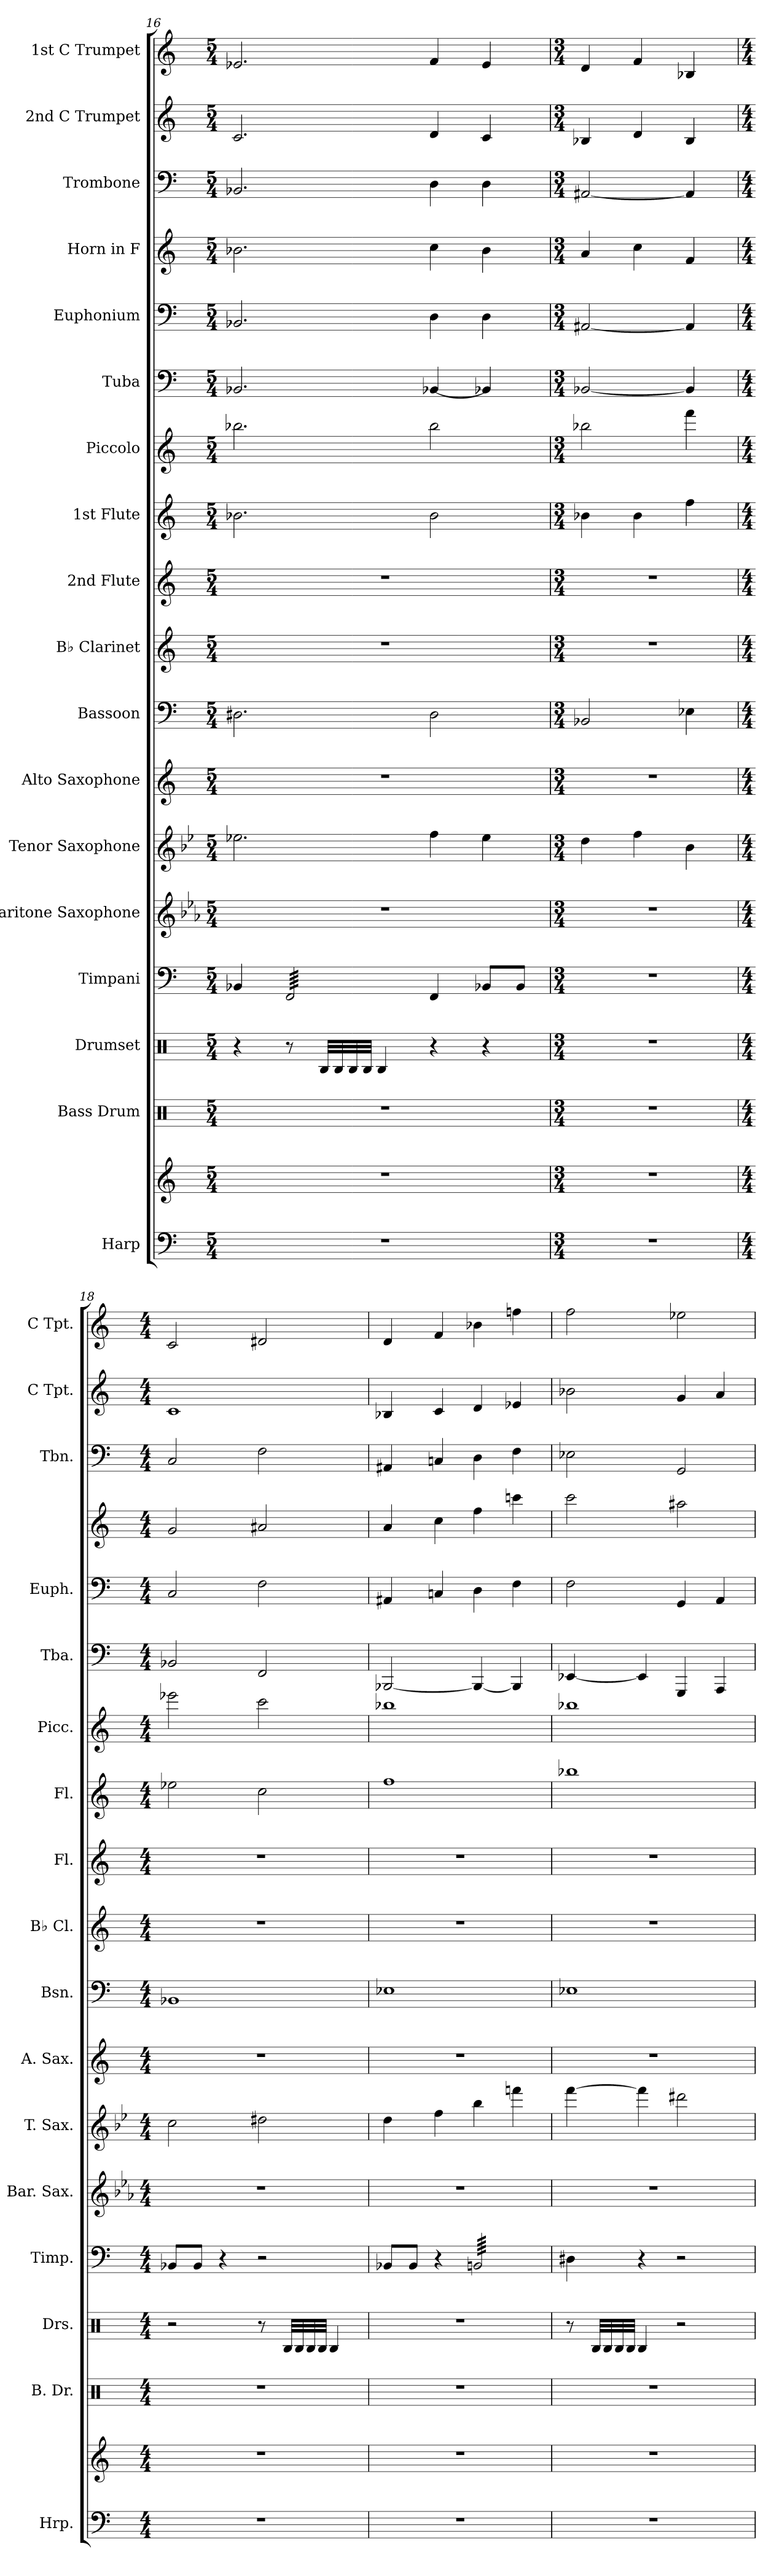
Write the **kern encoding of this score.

**kern	**kern	**kern	**kern	**kern	**kern	**kern	**kern	**kern	**kern	**kern	**kern	**kern	**kern	**kern	**kern	**kern	**kern	**kern
*part18	*part18	*part17	*part16	*part15	*part14	*part13	*part12	*part11	*part10	*part9	*part8	*part7	*part6	*part5	*part4	*part3	*part2	*part1
*staff19	*staff18	*staff17	*staff16	*staff15	*staff14	*staff13	*staff12	*staff11	*staff10	*staff9	*staff8	*staff7	*staff6	*staff5	*staff4	*staff3	*staff2	*staff1
*I"Harp	*	*I"Bass Drum	*I"Drumset	*I"Timpani	*I"Baritone Saxophone	*I"Tenor Saxophone	*I"Alto Saxophone	*I"Bassoon	*I"B♭ Clarinet	*I"2nd Flute	*I"1st Flute	*I"Piccolo	*I"Tuba	*I"Euphonium	*I"Horn in F	*I"Trombone	*I"2nd C Trumpet	*I"1st C Trumpet
*I'Hrp.	*	*I'B. Dr.	*I'Drs.	*I'Timp.	*I'Bar. Sax.	*I'T. Sax.	*I'A. Sax.	*I'Bsn.	*I'B♭ Cl.	*I'Fl.	*I'Fl.	*I'Picc.	*I'Tba.	*I'Euph.	*	*I'Tbn.	*I'C Tpt.	*I'C Tpt.
*clefF4	*clefG2	*clefX	*clefX	*clefF4	*clefG2	*clefG2	*clefG2	*clefF4	*clefG2	*clefG2	*clefG2	*clefG2	*clefF4	*clefF4	*clefG2	*clefF4	*clefG2	*clefG2
*	*	*	*	*	*ITrd12c21	*ITrd8c14	*ITrd5c9	*	*ITrd1c2	*	*	*ITrd-7c-12	*	*	*ITrd4c7	*	*	*
*k[]	*k[]	*k[]	*k[]	*k[]	*k[b-e-a-]	*k[b-e-]	*k[b-e-a-]	*k[]	*k[b-e-]	*k[]	*k[]	*k[]	*k[]	*k[]	*k[b-]	*k[]	*k[]	*k[]
*M5/4	*M5/4	*M5/4	*M5/4	*M5/4	*M5/4	*M5/4	*M5/4	*M5/4	*M5/4	*M5/4	*M5/4	*M5/4	*M5/4	*M5/4	*M5/4	*M5/4	*M5/4	*M5/4
=16	=16	=16	=16	=16	=16	=16	=16	=16	=16	=16	=16	=16	=16	=16	=16	=16	=16	=16
4%5r	4%5r	4%5r	4r	4BB-X/	4%5r	2.e-X\	4%5r	2.D#X\	4%5r	4%5r	2.b-X\	2.bbb-X\	2.BB-X/	2.BB-X/	2.e-X\	2.BB-X/	2.c/	2.e-X/
*	*	*	*	*tremolo	*	*	*	*	*	*	*	*	*	*	*	*	*	*
.	.	.	8r	64FF/LLLL	.	.	.	.	.	.	.	.	.	.	.	.	.	.
.	.	.	.	64FF/	.	.	.	.	.	.	.	.	.	.	.	.	.	.
.	.	.	.	64FF/	.	.	.	.	.	.	.	.	.	.	.	.	.	.
.	.	.	.	64FF/	.	.	.	.	.	.	.	.	.	.	.	.	.	.
.	.	.	.	64FF/	.	.	.	.	.	.	.	.	.	.	.	.	.	.
.	.	.	.	64FF/	.	.	.	.	.	.	.	.	.	.	.	.	.	.
.	.	.	.	64FF/	.	.	.	.	.	.	.	.	.	.	.	.	.	.
.	.	.	.	64FF/	.	.	.	.	.	.	.	.	.	.	.	.	.	.
.	.	.	32RB/LLL	64FF/	.	.	.	.	.	.	.	.	.	.	.	.	.	.
.	.	.	.	64FF/	.	.	.	.	.	.	.	.	.	.	.	.	.	.
.	.	.	32RB/	64FF/	.	.	.	.	.	.	.	.	.	.	.	.	.	.
.	.	.	.	64FF/	.	.	.	.	.	.	.	.	.	.	.	.	.	.
.	.	.	32RB/	64FF/	.	.	.	.	.	.	.	.	.	.	.	.	.	.
.	.	.	.	64FF/	.	.	.	.	.	.	.	.	.	.	.	.	.	.
.	.	.	32RB/JJJ	64FF/	.	.	.	.	.	.	.	.	.	.	.	.	.	.
.	.	.	.	64FF/	.	.	.	.	.	.	.	.	.	.	.	.	.	.
.	.	.	4RB/	64FF/	.	.	.	.	.	.	.	.	.	.	.	.	.	.
.	.	.	.	64FF/	.	.	.	.	.	.	.	.	.	.	.	.	.	.
.	.	.	.	64FF/	.	.	.	.	.	.	.	.	.	.	.	.	.	.
.	.	.	.	64FF/	.	.	.	.	.	.	.	.	.	.	.	.	.	.
.	.	.	.	64FF/	.	.	.	.	.	.	.	.	.	.	.	.	.	.
.	.	.	.	64FF/	.	.	.	.	.	.	.	.	.	.	.	.	.	.
.	.	.	.	64FF/	.	.	.	.	.	.	.	.	.	.	.	.	.	.
.	.	.	.	64FF/	.	.	.	.	.	.	.	.	.	.	.	.	.	.
.	.	.	.	64FF/	.	.	.	.	.	.	.	.	.	.	.	.	.	.
.	.	.	.	64FF/	.	.	.	.	.	.	.	.	.	.	.	.	.	.
.	.	.	.	64FF/	.	.	.	.	.	.	.	.	.	.	.	.	.	.
.	.	.	.	64FF/	.	.	.	.	.	.	.	.	.	.	.	.	.	.
.	.	.	.	64FF/	.	.	.	.	.	.	.	.	.	.	.	.	.	.
.	.	.	.	64FF/	.	.	.	.	.	.	.	.	.	.	.	.	.	.
.	.	.	.	64FF/	.	.	.	.	.	.	.	.	.	.	.	.	.	.
.	.	.	.	64FF/JJJJ	.	.	.	.	.	.	.	.	.	.	.	.	.	.
*	*	*	*	*Xtremolo	*	*	*	*	*	*	*	*	*	*	*	*	*	*
.	.	.	4r	4FF/	.	4f\	.	2D#\	.	.	2b-\	2bbb-\	[4BB-X/	4D\	4f\	4D\	4d/	4f/
.	.	.	4r	8BB-X/L	.	4e-\	.	.	.	.	.	.	4BB-X/]	4D\	4e-\	4D\	4c/	4e-/
.	.	.	.	8BB-/J	.	.	.	.	.	.	.	.	.	.	.	.	.	.
!!LO:PB:g=z
=17	=17	=17	=17	=17	=17	=17	=17	=17	=17	=17	=17	=17	=17	=17	=17	=17	=17	=17
*M3/4	*M3/4	*M3/4	*M3/4	*M3/4	*M3/4	*M3/4	*M3/4	*M3/4	*M3/4	*M3/4	*M3/4	*M3/4	*M3/4	*M3/4	*M3/4	*M3/4	*M3/4	*M3/4
2.r	2.r	2.r	2.r	2.r	2.r	4d\	2.r	2BB-X/	2.r	2.r	4b-X\	2bbb-X\	[2BB-X/	[2AA#X/	4d/	[2AA#X/	4B-X/	4d/
.	.	.	.	.	.	4f\	.	.	.	.	4b-\	.	.	.	4f\	.	4d/	4f/
.	.	.	.	.	.	4B-\	.	4E-X\	.	.	4ff\	4ffff\	4BB-/]	4AA#/]	4B-/	4AA#/]	4B-/	4B-X/
=18	=18	=18	=18	=18	=18	=18	=18	=18	=18	=18	=18	=18	=18	=18	=18	=18	=18	=18
*M4/4	*M4/4	*M4/4	*M4/4	*M4/4	*M4/4	*M4/4	*M4/4	*M4/4	*M4/4	*M4/4	*M4/4	*M4/4	*M4/4	*M4/4	*M4/4	*M4/4	*M4/4	*M4/4
1r	1r	1r	2r	8BB-X/L	1r	2c\	1r	1BB-X	1r	1r	2ee-X\	2eeee-X\	2BB-X/	2C/	2c/	2C/	1c	2c/
.	.	.	.	8BB-/J	.	.	.	.	.	.	.	.	.	.	.	.	.	.
.	.	.	.	4r	.	.	.	.	.	.	.	.	.	.	.	.	.	.
.	.	.	8r	2r	.	2d#X\	.	.	.	.	2cc\	2cccc\	2FF/	2F\	2d#X/	2F\	.	2d#X/
.	.	.	32RB/LLL	.	.	.	.	.	.	.	.	.	.	.	.	.	.	.
.	.	.	32RB/	.	.	.	.	.	.	.	.	.	.	.	.	.	.	.
.	.	.	32RB/	.	.	.	.	.	.	.	.	.	.	.	.	.	.	.
.	.	.	32RB/JJJ	.	.	.	.	.	.	.	.	.	.	.	.	.	.	.
.	.	.	4RB/	.	.	.	.	.	.	.	.	.	.	.	.	.	.	.
=19	=19	=19	=19	=19	=19	=19	=19	=19	=19	=19	=19	=19	=19	=19	=19	=19	=19	=19
1r	1r	1r	1r	8BB-X/L	1r	4d\	1r	1E-X	1r	1r	1ff	1bbb-X	[2BBB-X/	4AA#X/	4d/	4AA#X/	4B-X/	4d/
.	.	.	.	8BB-/J	.	.	.	.	.	.	.	.	.	.	.	.	.	.
.	.	.	.	4r	.	4f\	.	.	.	.	.	.	.	4Cn/	4f\	4Cn/	4c/	4f/
*	*	*	*	*tremolo	*	*	*	*	*	*	*	*	*	*	*	*	*	*
.	.	.	.	64BBn/LLLL	.	4b-\	.	.	.	.	.	.	4BBB-/_	4D\	4b-\	4D\	4d/	4b-X\
.	.	.	.	64BBn/	.	.	.	.	.	.	.	.	.	.	.	.	.	.
.	.	.	.	64BBn/	.	.	.	.	.	.	.	.	.	.	.	.	.	.
.	.	.	.	64BBn/	.	.	.	.	.	.	.	.	.	.	.	.	.	.
.	.	.	.	64BBn/	.	.	.	.	.	.	.	.	.	.	.	.	.	.
.	.	.	.	64BBn/	.	.	.	.	.	.	.	.	.	.	.	.	.	.
.	.	.	.	64BBn/	.	.	.	.	.	.	.	.	.	.	.	.	.	.
.	.	.	.	64BBn/	.	.	.	.	.	.	.	.	.	.	.	.	.	.
.	.	.	.	64BBn/	.	.	.	.	.	.	.	.	.	.	.	.	.	.
.	.	.	.	64BBn/	.	.	.	.	.	.	.	.	.	.	.	.	.	.
.	.	.	.	64BBn/	.	.	.	.	.	.	.	.	.	.	.	.	.	.
.	.	.	.	64BBn/	.	.	.	.	.	.	.	.	.	.	.	.	.	.
.	.	.	.	64BBn/	.	.	.	.	.	.	.	.	.	.	.	.	.	.
.	.	.	.	64BBn/	.	.	.	.	.	.	.	.	.	.	.	.	.	.
.	.	.	.	64BBn/	.	.	.	.	.	.	.	.	.	.	.	.	.	.
.	.	.	.	64BBn/	.	.	.	.	.	.	.	.	.	.	.	.	.	.
.	.	.	.	64BBn/	.	4ffn\	.	.	.	.	.	.	4BBB-/]	4F\	4ffn\	4F\	4e-X/	4ffn\
.	.	.	.	64BBn/	.	.	.	.	.	.	.	.	.	.	.	.	.	.
.	.	.	.	64BBn/	.	.	.	.	.	.	.	.	.	.	.	.	.	.
.	.	.	.	64BBn/	.	.	.	.	.	.	.	.	.	.	.	.	.	.
.	.	.	.	64BBn/	.	.	.	.	.	.	.	.	.	.	.	.	.	.
.	.	.	.	64BBn/	.	.	.	.	.	.	.	.	.	.	.	.	.	.
.	.	.	.	64BBn/	.	.	.	.	.	.	.	.	.	.	.	.	.	.
.	.	.	.	64BBn/	.	.	.	.	.	.	.	.	.	.	.	.	.	.
.	.	.	.	64BBn/	.	.	.	.	.	.	.	.	.	.	.	.	.	.
.	.	.	.	64BBn/	.	.	.	.	.	.	.	.	.	.	.	.	.	.
.	.	.	.	64BBn/	.	.	.	.	.	.	.	.	.	.	.	.	.	.
.	.	.	.	64BBn/	.	.	.	.	.	.	.	.	.	.	.	.	.	.
.	.	.	.	64BBn/	.	.	.	.	.	.	.	.	.	.	.	.	.	.
.	.	.	.	64BBn/	.	.	.	.	.	.	.	.	.	.	.	.	.	.
.	.	.	.	64BBn/	.	.	.	.	.	.	.	.	.	.	.	.	.	.
.	.	.	.	64BBn/JJJJ	.	.	.	.	.	.	.	.	.	.	.	.	.	.
*	*	*	*	*Xtremolo	*	*	*	*	*	*	*	*	*	*	*	*	*	*
=20	=20	=20	=20	=20	=20	=20	=20	=20	=20	=20	=20	=20	=20	=20	=20	=20	=20	=20
1r	1r	1r	8r	4D#X\	1r	[4ff\	1r	1E-X	1r	1r	1bb-X	1bbb-X	[4EE-X/	2F\	2ff\	2E-X\	2b-X\	2ff\
.	.	.	32RB/LLL	.	.	.	.	.	.	.	.	.	.	.	.	.	.	.
.	.	.	32RB/	.	.	.	.	.	.	.	.	.	.	.	.	.	.	.
.	.	.	32RB/	.	.	.	.	.	.	.	.	.	.	.	.	.	.	.
.	.	.	32RB/JJJ	.	.	.	.	.	.	.	.	.	.	.	.	.	.	.
.	.	.	4RB/	4r	.	4ff\]	.	.	.	.	.	.	4EE-/]	.	.	.	.	.
.	.	.	2r	2r	.	2dd#X\	.	.	.	.	.	.	4GGG/	4GG/	2dd#X\	2GG/	4g/	2ee-X\
.	.	.	.	.	.	.	.	.	.	.	.	.	4AAA/	4AA/	.	.	4a/	.
=	=	=	=	=	=	=	=	=	=	=	=	=	=	=	=	=	=	=
*-	*-	*-	*-	*-	*-	*-	*-	*-	*-	*-	*-	*-	*-	*-	*-	*-	*-	*-
